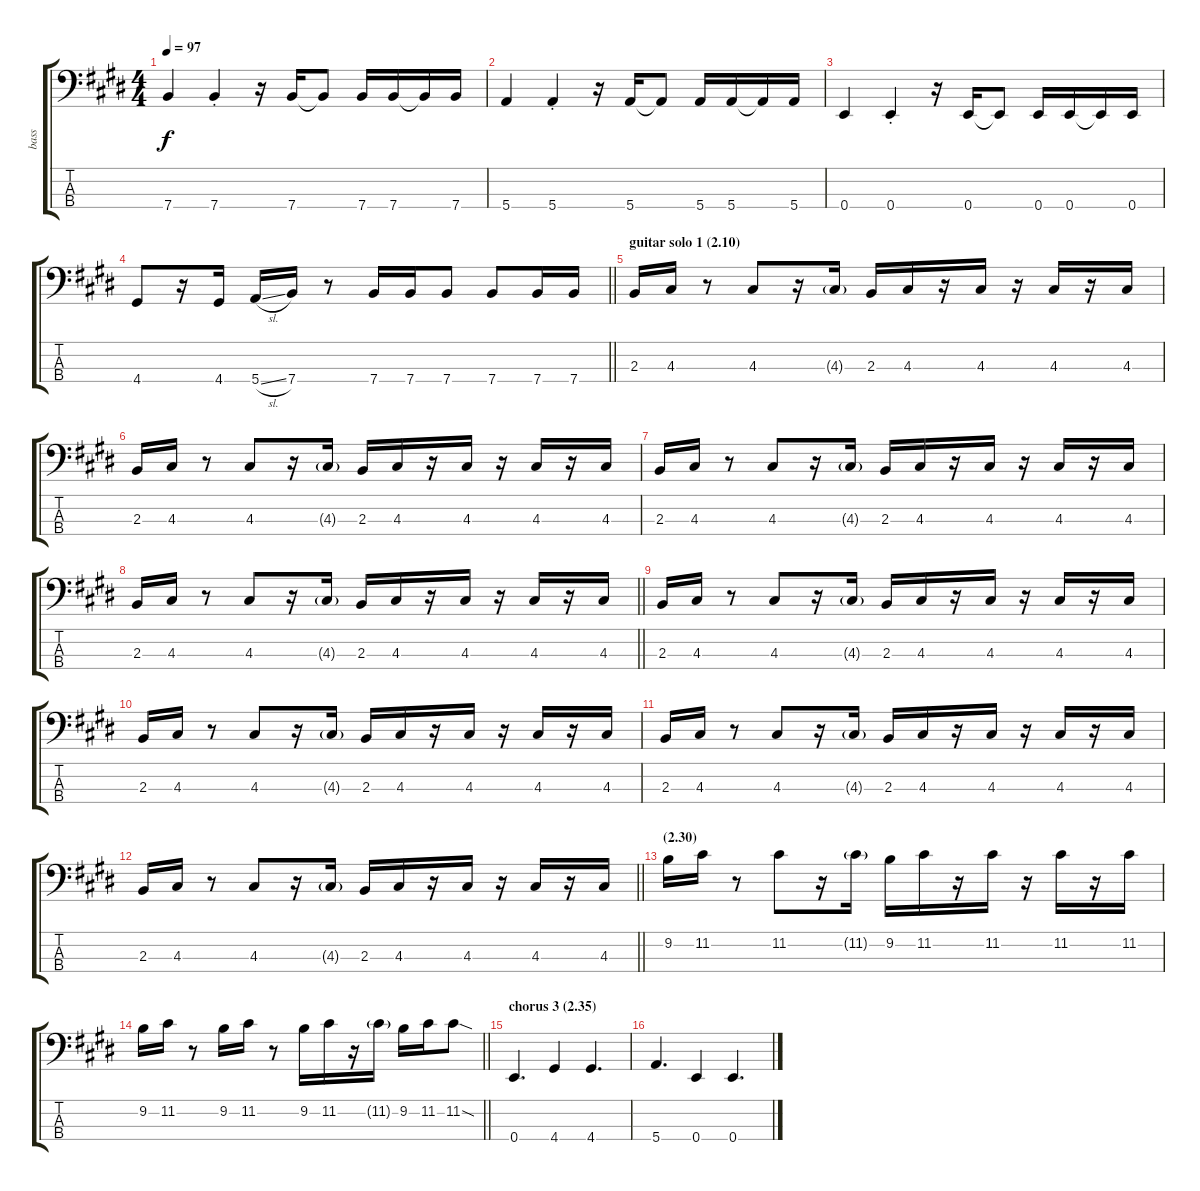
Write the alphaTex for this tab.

\track ("bass" "bass") {instrument electricbassfinger}
\staff {score tabs}
\tuning (G2 D2 A1 E1) {hide}
\ts (4 4)
\tempo 97
\clef f4
\ks e
7.4.4{dy f} 7.4{st}.4 r.16 7.4.16 7.4{t}.8 7.4.16 7.4.16 7.4{t}.16 7.4.16 |
5.4.4 5.4{st}.4 r.16 5.4.16 5.4{t}.8 5.4.16 5.4.16 5.4{t}.16 5.4.16 |
0.4.4 0.4{st}.4 r.16 0.4.16 0.4{t}.8 0.4.16 0.4.16 0.4{t}.16 0.4.16 |
\barLineRight lightlight
4.4.8 r.16 4.4.16 5.4{sl}.16 7.4.16 r.8 7.4.16 7.4.16 7.4.8 7.4.8 7.4.16 7.4.16 |
\section ("" "guitar solo 1 (2.10)")
2.3.16 4.3.16 r.8 4.3.8 r.16 4.3{g}.16 2.3.16 4.3.16 r.16 4.3.16 r.16 4.3.16 r.16 4.3.16 |
2.3.16 4.3.16 r.8 4.3.8 r.16 4.3{g}.16 2.3.16 4.3.16 r.16 4.3.16 r.16 4.3.16 r.16 4.3.16 |
2.3.16 4.3.16 r.8 4.3.8 r.16 4.3{g}.16 2.3.16 4.3.16 r.16 4.3.16 r.16 4.3.16 r.16 4.3.16 |
\barLineRight lightlight
2.3.16 4.3.16 r.8 4.3.8 r.16 4.3{g}.16 2.3.16 4.3.16 r.16 4.3.16 r.16 4.3.16 r.16 4.3.16 |
2.3.16 4.3.16 r.8 4.3.8 r.16 4.3{g}.16 2.3.16 4.3.16 r.16 4.3.16 r.16 4.3.16 r.16 4.3.16 |
2.3.16 4.3.16 r.8 4.3.8 r.16 4.3{g}.16 2.3.16 4.3.16 r.16 4.3.16 r.16 4.3.16 r.16 4.3.16 |
2.3.16 4.3.16 r.8 4.3.8 r.16 4.3{g}.16 2.3.16 4.3.16 r.16 4.3.16 r.16 4.3.16 r.16 4.3.16 |
\barLineRight lightlight
2.3.16 4.3.16 r.8 4.3.8 r.16 4.3{g}.16 2.3.16 4.3.16 r.16 4.3.16 r.16 4.3.16 r.16 4.3.16 |
\section ("" "(2.30)")
9.2.16 11.2.16 r.8 11.2.8 r.16 11.2{g}.16 9.2.16 11.2.16 r.16 11.2.16 r.16 11.2.16 r.16 11.2.16 |
\barLineRight lightlight
9.2.16 11.2.16 r.8 9.2.16 11.2.16 r.8 9.2.16 11.2.16 r.16 11.2{g}.16 9.2.16 11.2.16 11.2{sod}.8 |
\section ("" "chorus 3 (2.35)")
0.4.4{d} 4.4.4 4.4.4{d} |
5.4.4{d} 0.4.4 0.4.4{d}
